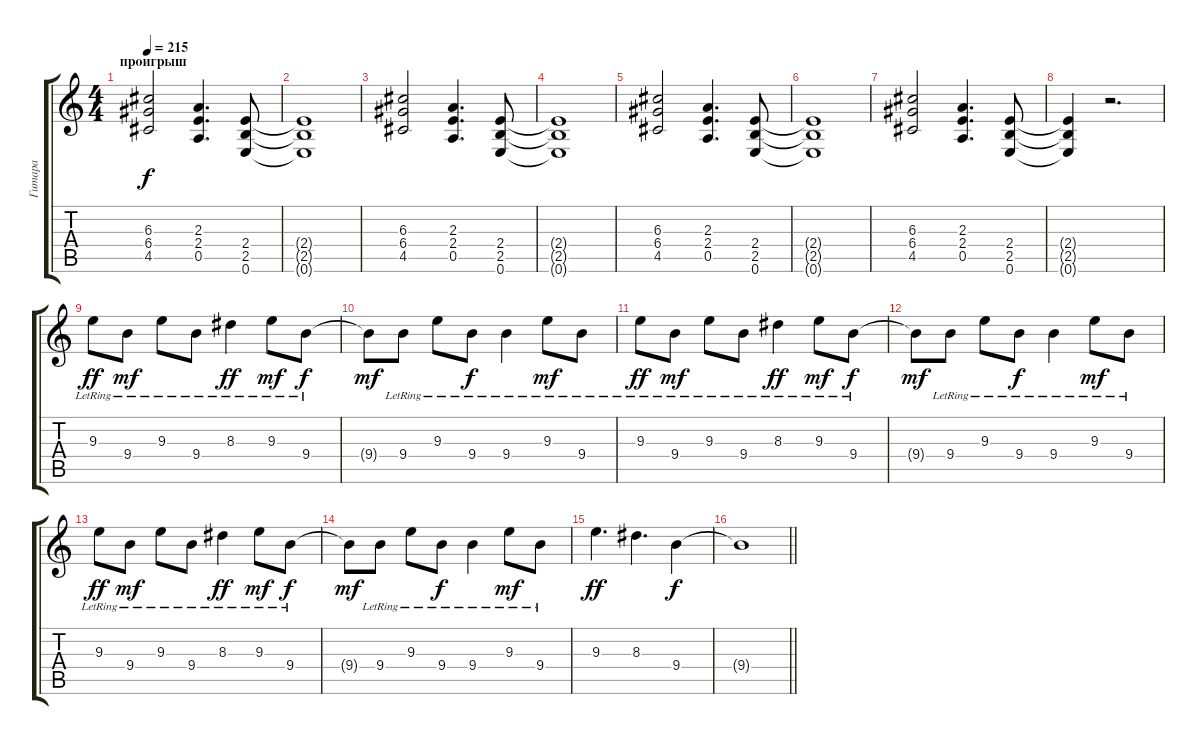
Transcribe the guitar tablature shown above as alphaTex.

\track ("Гитара" "Гитара") {instrument acousticguitarsteel}
\staff {score tabs}
\tuning (E4 B3 G3 D3 A2 E2) {hide}
\ts (4 4)
\section ("" "проигрыш")
\tempo 215
\clef g2
\ks c
(6.3 6.4 4.5).2{dy f instrument distortionguitar} (2.3 2.4 0.5).4{d} (2.4 2.5 0.6).8 |
(2.4{t} 2.5{t} 0.6{t}).1 |
(6.3 6.4 4.5).2 (2.3 2.4 0.5).4{d} (2.4 2.5 0.6).8 |
(2.4{t} 2.5{t} 0.6{t}).1 |
(6.3 6.4 4.5).2 (2.3 2.4 0.5).4{d} (2.4 2.5 0.6).8 |
(2.4{t} 2.5{t} 0.6{t}).1 |
(6.3 6.4 4.5).2 (2.3 2.4 0.5).4{d} (2.4 2.5 0.6).8 |
(2.4{t} 2.5{t} 0.6{t}).4 r.2{d} |
9.3{lr}.8{dy ff} 9.4{lr}.8{dy mf} 9.3{lr}.8 9.4{lr}.8 8.3{lr}.4{dy ff} 9.3{lr}.8{dy mf} 9.4{lr}.8{dy f} |
9.4{t}.8{dy mf} 9.4{lr}.8 9.3{lr}.8 9.4{lr}.8{dy f} 9.4{lr}.4 9.3{lr}.8{dy mf} 9.4{lr}.8 |
9.3{lr}.8{dy ff} 9.4{lr}.8{dy mf} 9.3{lr}.8 9.4{lr}.8 8.3{lr}.4{dy ff} 9.3{lr}.8{dy mf} 9.4{lr}.8{dy f} |
9.4{t}.8{dy mf} 9.4{lr}.8 9.3{lr}.8 9.4{lr}.8{dy f} 9.4{lr}.4 9.3{lr}.8{dy mf} 9.4{lr}.8 |
9.3{lr}.8{dy ff} 9.4{lr}.8{dy mf} 9.3{lr}.8 9.4{lr}.8 8.3{lr}.4{dy ff} 9.3{lr}.8{dy mf} 9.4{lr}.8{dy f} |
9.4{t}.8{dy mf} 9.4{lr}.8 9.3{lr}.8 9.4{lr}.8{dy f} 9.4{lr}.4 9.3{lr}.8{dy mf} 9.4{lr}.8 |
9.3.4{d dy ff} 8.3.4{d} 9.4.4{dy f} |
\barLineRight lightlight
9.4{t}.1
